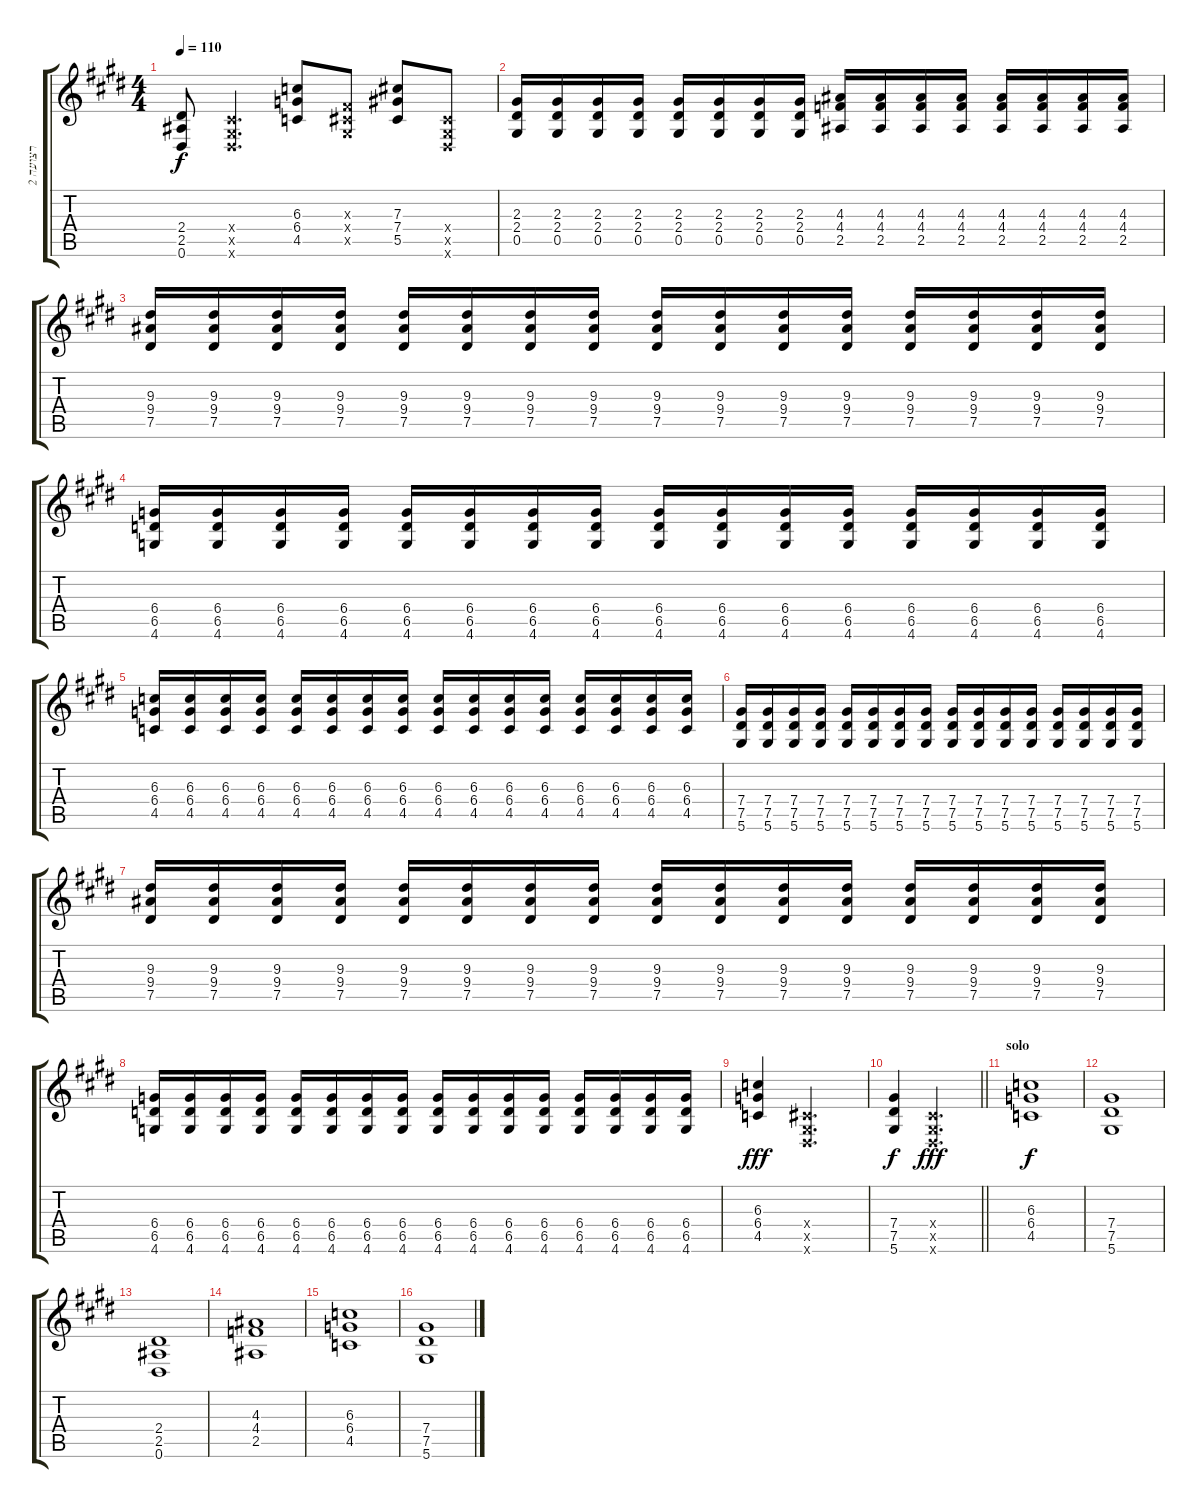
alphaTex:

\track ("רצועה 2" "רצועה 2") {instrument distortionguitar}
\staff {score tabs}
\tuning (Eb4 Bb3 Gb3 Db3 Ab2 Eb2) {hide}
\ts (4 4)
\tempo 110
\clef g2
\ks e
(2.4 2.5 0.6).8{dy f} (0.4{x} 0.5{x} 0.6{x}).4{d} (6.3 6.4 4.5).8 (0.3{x} 0.4{x} 0.5{x}).8 (7.3 7.4 5.5).8 (0.4{x} 0.5{x} 0.6{x}).8 |
(2.3 2.4 0.5).16 (2.3 2.4 0.5).16 (2.3 2.4 0.5).16 (2.3 2.4 0.5).16 (2.3 2.4 0.5).16 (2.3 2.4 0.5).16 (2.3 2.4 0.5).16 (2.3 2.4 0.5).16 (4.3 4.4 2.5).16 (4.3 4.4 2.5).16 (4.3 4.4 2.5).16 (4.3 4.4 2.5).16 (4.3 4.4 2.5).16 (4.3 4.4 2.5).16 (4.3 4.4 2.5).16 (4.3 4.4 2.5).16 |
(9.3 9.4 7.5).16 (9.3 9.4 7.5).16 (9.3 9.4 7.5).16 (9.3 9.4 7.5).16 (9.3 9.4 7.5).16 (9.3 9.4 7.5).16 (9.3 9.4 7.5).16 (9.3 9.4 7.5).16 (9.3 9.4 7.5).16 (9.3 9.4 7.5).16 (9.3 9.4 7.5).16 (9.3 9.4 7.5).16 (9.3 9.4 7.5).16 (9.3 9.4 7.5).16 (9.3 9.4 7.5).16 (9.3 9.4 7.5).16 |
(6.4 6.5 4.6).16 (6.4 6.5 4.6).16 (6.4 6.5 4.6).16 (6.4 6.5 4.6).16 (6.4 6.5 4.6).16 (6.4 6.5 4.6).16 (6.4 6.5 4.6).16 (6.4 6.5 4.6).16 (6.4 6.5 4.6).16 (6.4 6.5 4.6).16 (6.4 6.5 4.6).16 (6.4 6.5 4.6).16 (6.4 6.5 4.6).16 (6.4 6.5 4.6).16 (6.4 6.5 4.6).16 (6.4 6.5 4.6).16 |
(6.3 6.4 4.5).16 (6.3 6.4 4.5).16 (6.3 6.4 4.5).16 (6.3 6.4 4.5).16 (6.3 6.4 4.5).16 (6.3 6.4 4.5).16 (6.3 6.4 4.5).16 (6.3 6.4 4.5).16 (6.3 6.4 4.5).16 (6.3 6.4 4.5).16 (6.3 6.4 4.5).16 (6.3 6.4 4.5).16 (6.3 6.4 4.5).16 (6.3 6.4 4.5).16 (6.3 6.4 4.5).16 (6.3 6.4 4.5).16 |
(7.4 7.5 5.6).16 (7.4 7.5 5.6).16 (7.4 7.5 5.6).16 (7.4 7.5 5.6).16 (7.4 7.5 5.6).16 (7.4 7.5 5.6).16 (7.4 7.5 5.6).16 (7.4 7.5 5.6).16 (7.4 7.5 5.6).16 (7.4 7.5 5.6).16 (7.4 7.5 5.6).16 (7.4 7.5 5.6).16 (7.4 7.5 5.6).16 (7.4 7.5 5.6).16 (7.4 7.5 5.6).16 (7.4 7.5 5.6).16 |
(9.3 9.4 7.5).16 (9.3 9.4 7.5).16 (9.3 9.4 7.5).16 (9.3 9.4 7.5).16 (9.3 9.4 7.5).16 (9.3 9.4 7.5).16 (9.3 9.4 7.5).16 (9.3 9.4 7.5).16 (9.3 9.4 7.5).16 (9.3 9.4 7.5).16 (9.3 9.4 7.5).16 (9.3 9.4 7.5).16 (9.3 9.4 7.5).16 (9.3 9.4 7.5).16 (9.3 9.4 7.5).16 (9.3 9.4 7.5).16 |
(6.4 6.5 4.6).16 (6.4 6.5 4.6).16 (6.4 6.5 4.6).16 (6.4 6.5 4.6).16 (6.4 6.5 4.6).16 (6.4 6.5 4.6).16 (6.4 6.5 4.6).16 (6.4 6.5 4.6).16 (6.4 6.5 4.6).16 (6.4 6.5 4.6).16 (6.4 6.5 4.6).16 (6.4 6.5 4.6).16 (6.4 6.5 4.6).16 (6.4 6.5 4.6).16 (6.4 6.5 4.6).16 (6.4 6.5 4.6).16 |
(6.3 6.4 4.5).4{dy fff} (0.4{x} 0.5{x} 0.6{x}).2{d} |
\barLineRight lightlight
(7.4 7.5 5.6).4{dy f} (0.4{x} 0.5{x} 0.6{x}).2{d dy fff} |
\section ("" "solo")
(6.3 6.4 4.5).1{dy f} |
(7.4 7.5 5.6).1 |
(2.4 2.5 0.6).1 |
(4.3 4.4 2.5).1 |
(6.3 6.4 4.5).1 |
(7.4 7.5 5.6).1
